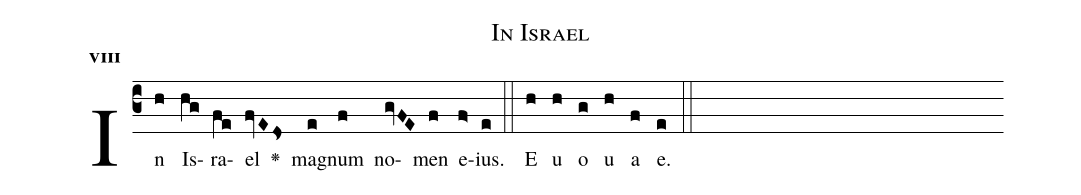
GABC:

name:In Israel;
office-part:Antiphona;
mode:8;
%%
initial-style: 1;
name: In Israel;
book: Antiphonae & Responsoria/Tomus III, p. 36;
occasion: Psalterium Hebdomada II Dominica;
office-part: Hora media Ant 2;
user-notes: ;
commentary: ;
annotation: 8g;
centering-scheme: english; mihi homo.fontsize: 12;
font: OFLSortsMillGoudy;
height: 11;
width: 4.5;
%%
(c3)In(h) Is(hg)ra(fe)el(fvEds) <v>\greheightstar</v>() ma(e)gnum(f) no(gvFE)men(f) e(f>)ius.(e) (::)
E(h) u(h) o(g) u(h) a(f) e.(e) (::)
